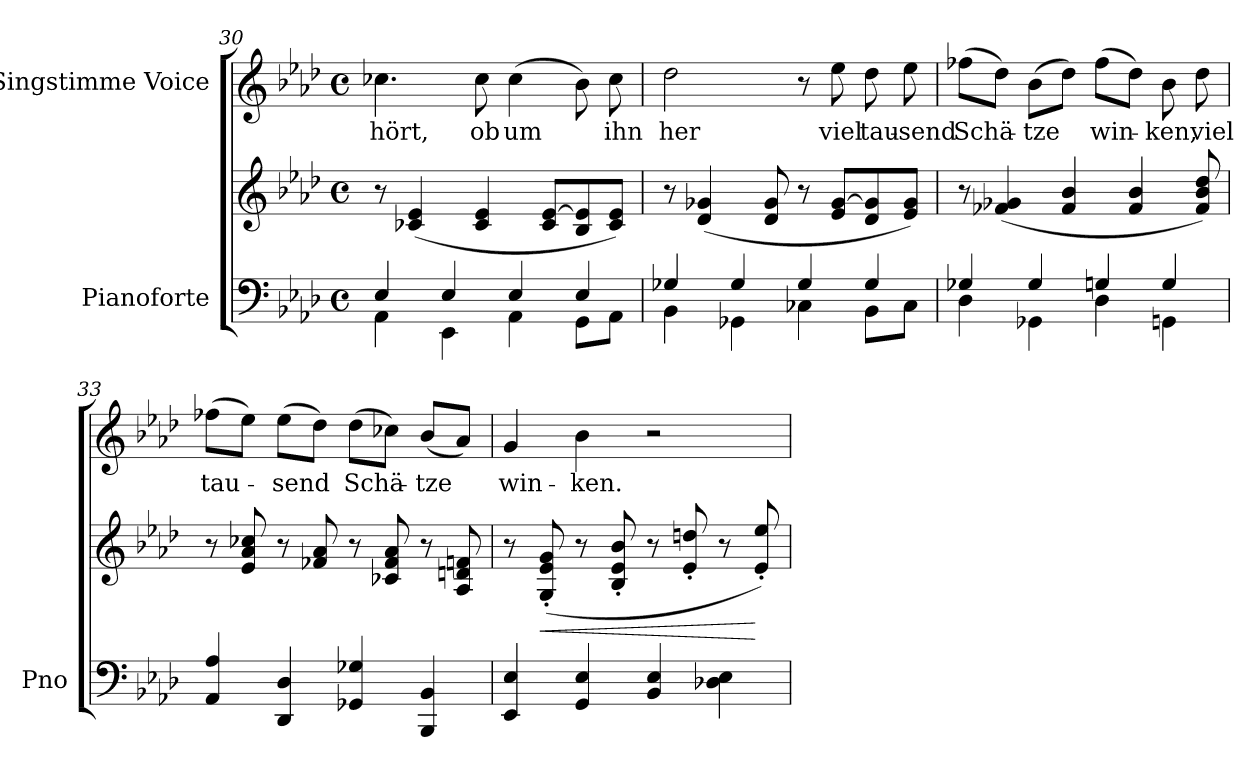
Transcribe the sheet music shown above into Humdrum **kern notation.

**kern	**kern	**dynam	**kern	**text
*part2	*part2	*part2	*part1	*part1
*staff3	*staff2	*staff2/3	*staff1	*staff1
*I"Pianoforte	*	*	*I"Singstimme Voice	*
*I'Pno	*	*	*	*
*clefF4	*clefG2	*	*clefG2	*
*k[b-e-a-d-]	*k[b-e-a-d-]	*	*k[b-e-a-d-]	*
*M4/4	*M4/4	*	*M4/4	*
*met(c)	*met(c)	*	*met(c)	*
=30	=30	=30	=30	=30
*^	*	*	*	*
!	!	!	!	!	!LO:LY:b
4E-/	4AA-\	8r	.	4.cc-X\	hört,
.	.	(>4c-X/ 4e-/	.	.	.
4E-/	4EE-\	.	.	.	.
!	!	!	!	!	!LO:LY:b
.	.	4c-/ 4e-/	.	8cc-\	ob
!	!	!	!	!	!LO:LY:b
4E-/	4AA-\	.	.	(4cc-\	um
.	.	8c-/ [8e-/L	.	.	.
4E-/	8GG\L	8B-/ 8e-/]	.	8b-\)	.
!	!	!	!	!	!LO:LY:b
.	8AA-\J	8c-/ 8e-/J)	.	8cc-\	ihn
=31	=31	=31	=31	=31	=31
!	!	!	!	!	!LO:LY:b
4G-X/	4BB-\	8r	.	2dd-\	her
.	.	(>4d-/ 4g-X/	.	.	.
4G-/	4GG-X\	.	.	.	.
.	.	8d-/ 8g-/	.	.	.
4G-/	4C-X\	8r	.	8r	.
!	!	!	!	!	!LO:LY:b
.	.	8e-/ [8g-/L	.	8ee-\	viel
!	!	!	!	!	!LO:LY:b
4G-/	8BB-\L	8d-/ 8g-/]	.	8dd-\	tau-
!	!	!	!	!	!LO:LY:b
.	8C-\J	8e-/ 8g-/J)	.	8ee-\	-send
!!LO:PB:g=z
=32	=32	=32	=32	=32	=32
!	!	!	!	!	!LO:LY:b
4G-X/	4D-\	8r	.	(8ff-X\L	Schä-
.	.	(>4f-X/ 4g-X/	.	8dd-\J)	.
!	!	!	!	!	!LO:LY:b
4G-/	4GG-X\	.	.	(8b-\L	-tze
.	.	4f-/ 4b-/	.	8dd-\J)	.
!	!	!	!	!	!LO:LY:b
4Gn/	4D-\	.	.	(8ff-\L	win-
.	.	4f-/ 4b-/	.	8dd-\J)	.
!	!	!	!	!	!LO:LY:b
4G/	4GGn\	.	.	8b-\	-ken,
!	!	!	!	!	!LO:LY:b
.	.	8f-/ 8b-/ 8dd-/)	.	8dd-\	viel
*v	*v	*	*	*	*
=33	=33	=33	=33	=33
!	!	!	!	!LO:LY:b
4AA-/ 4A-/	8r	.	(8ff-X\L	tau-
.	8e-/ 8a-/ 8cc-X/	.	8ee-\J)	.
!	!	!	!	!LO:LY:b
4DD-/ 4D-/	8r	.	(8ee-\L	-send
.	8f-X/ 8a-/	.	8dd-\J)	.
!	!	!	!	!LO:LY:b
4GG-X/ 4G-X/	8r	.	(8dd-\L	Schä-
.	8c-X/ 8f-/ 8a-/	.	8cc-X\J)	.
!	!	!	!	!LO:LY:b
4BBB-/ 4BB-/	8r	.	(8b-/L	-tze
.	8A-/ 8dn/ 8fn/	.	8a-/J)	.
=34	=34	=34	=34	=34
!	!	!	!	!LO:LY:b
4EE-/ 4E-/	8r	.	4g/	win-
!	!	!LO:HP:b	!	!
.	(>8G/'> 8e-/'> 8g/'>	<	.	.
!	!	!	!	!LO:LY:b
4GG/ 4E-/	8r	.	4b-\	-ken.
.	8B-/'> 8e-/'> 8b-/'>	.	.	.
4BB-/ 4E-/	8r	.	2r	.
.	8e-/'> 8ddn/'>	.	.	.
4D-X\ 4E-\	8r	.	.	.
.	8e-/'> 8ee-/'>)	[	.	.
=	=	=	=	=
*-	*-	*-	*-	*-
